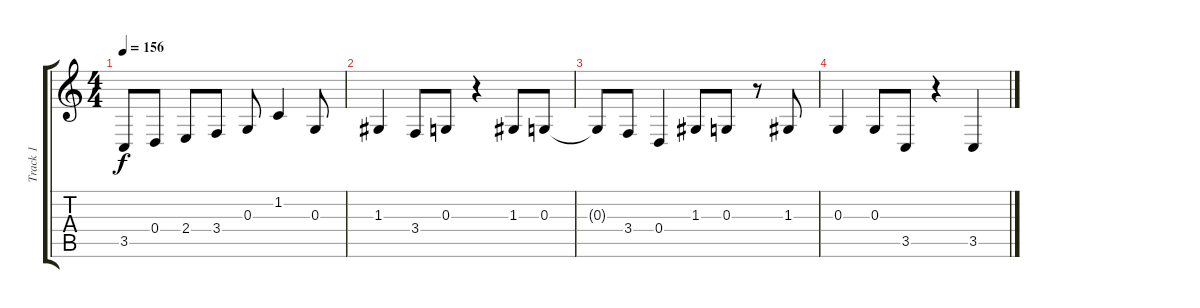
\track ("Track 1" "Track 1") {instrument acousticgrandpiano}
\staff {score tabs}
\tuning (E4 B3 G3 D3 A2 E2) {hide}
\ts (4 4)
\tempo 156
\clef g2
\ks c
3.5.8{dy f} 0.4.8 2.4.8 3.4.8 0.3.8 1.2.4 0.3.8 |
1.3.4 3.4.8 0.3.8 r.4 1.3.8 0.3.8 |
0.3{t}.8 3.4.8 0.4.4 1.3.8 0.3.8 r.8 1.3.8 |
0.3.4 0.3.8 3.5.8 r.4 3.5.4
